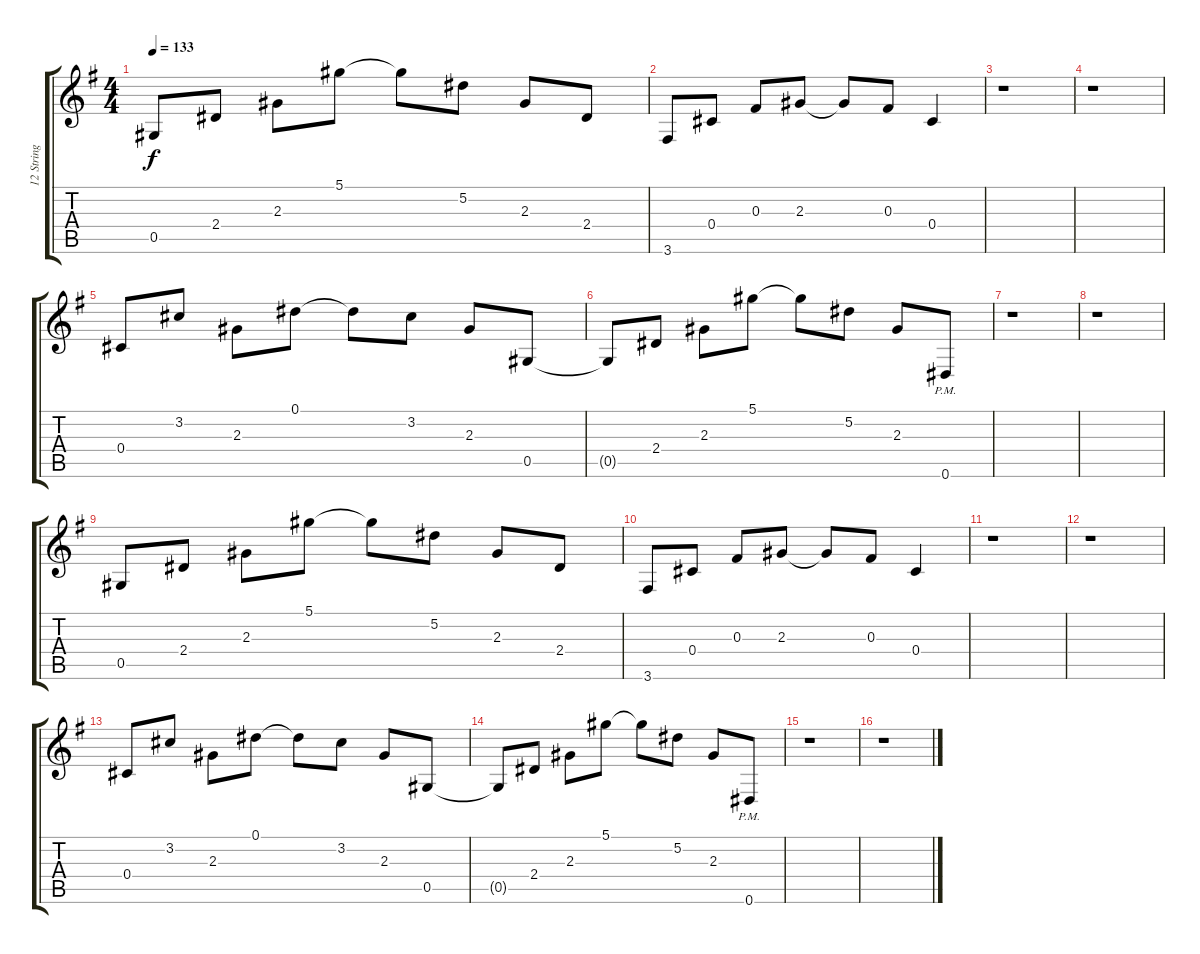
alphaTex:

\track ("12 String Acoustic Guitar 1" "12 String ") {instrument acousticguitarsteel}
\staff {score tabs}
\tuning (Eb4 Bb3 Gb3 Db3 Ab2 Eb2) {hide}
\ts (4 4)
\tempo 133
\clef g2
\ks g
0.5.8{dy f} 2.4.8 2.3.8 5.1.8 5.1{t}.8 5.2.8 2.3.8 2.4.8 |
3.6.8 0.4.8 0.3.8 2.3.8 2.3{t}.8 0.3.8 0.4.4 |
r.1 |
r.1 |
0.4.8 3.2.8 2.3.8 0.1.8 0.1{t}.8 3.2.8 2.3.8 0.5.8 |
0.5{t}.8 2.4.8 2.3.8 5.1.8 5.1{t}.8 5.2.8 2.3.8 0.6{pm}.8 |
r.1 |
r.1 |
0.5.8 2.4.8 2.3.8 5.1.8 5.1{t}.8 5.2.8 2.3.8 2.4.8 |
3.6.8 0.4.8 0.3.8 2.3.8 2.3{t}.8 0.3.8 0.4.4 |
r.1 |
r.1 |
0.4.8 3.2.8 2.3.8 0.1.8 0.1{t}.8 3.2.8 2.3.8 0.5.8 |
0.5{t}.8 2.4.8 2.3.8 5.1.8 5.1{t}.8 5.2.8 2.3.8 0.6{pm}.8 |
r.1 |
r.1
